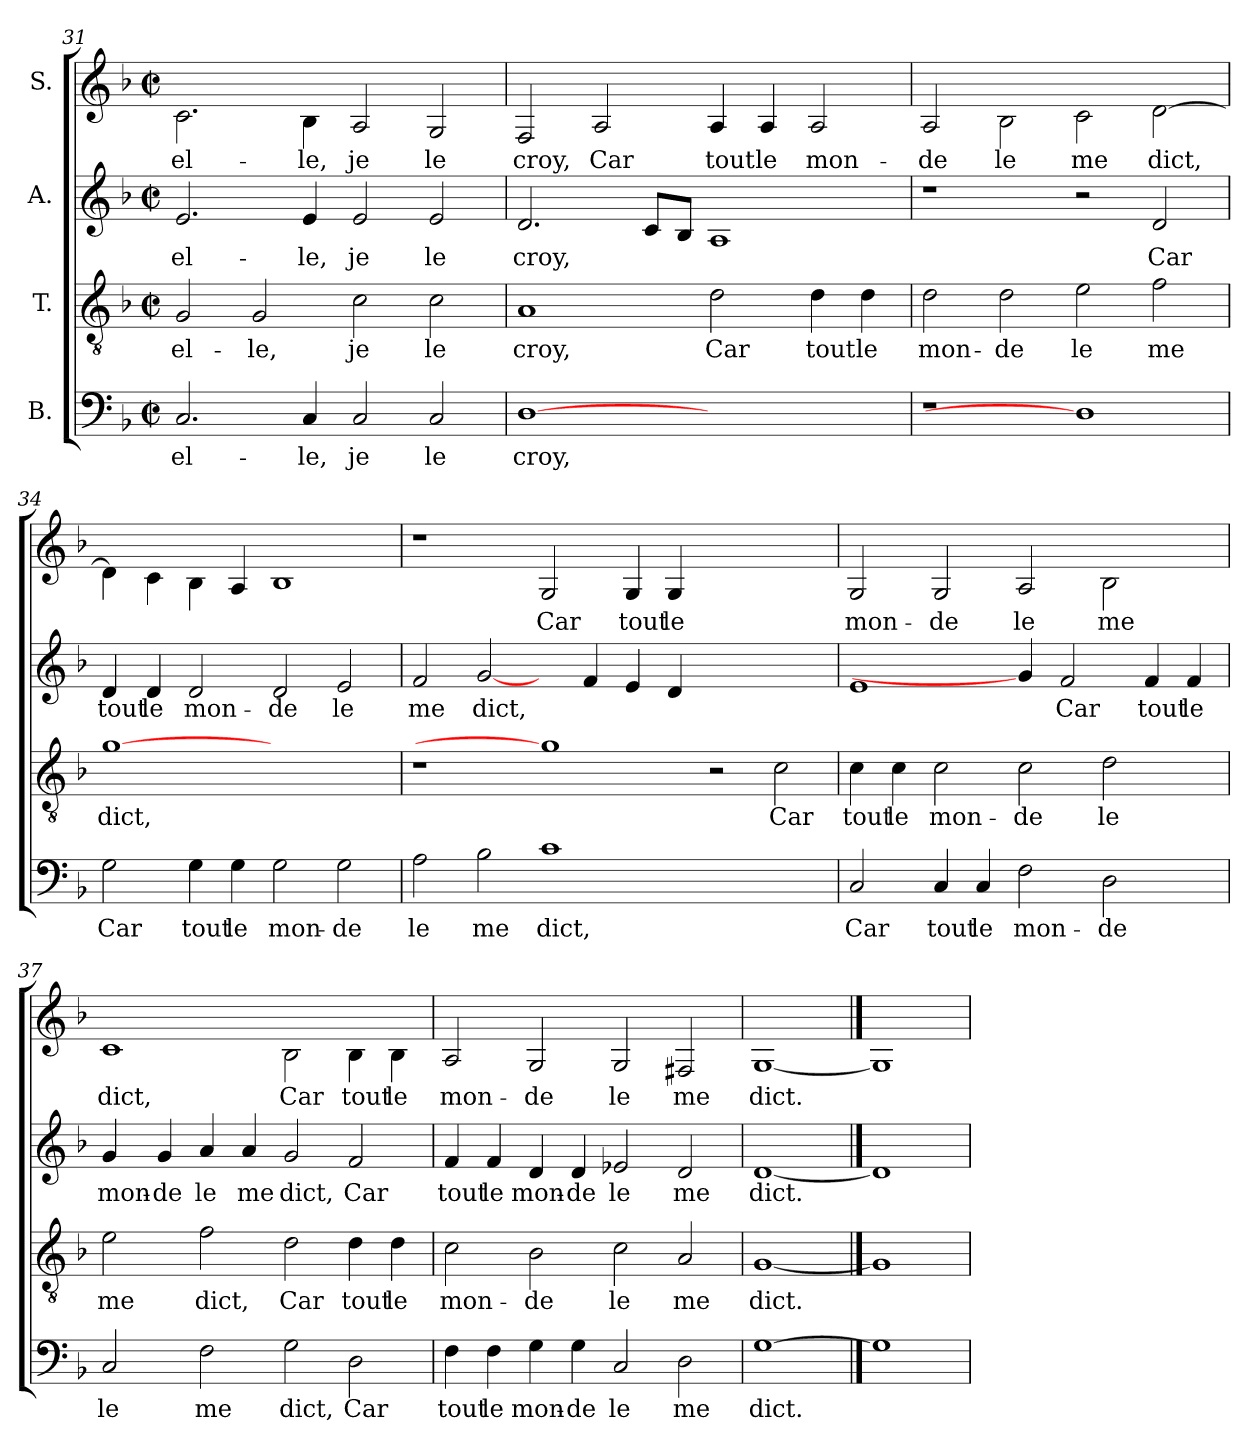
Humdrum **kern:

**kern	**text	**kern	**text	**kern	**text	**kern	**text
*part4	*part4	*part3	*part3	*part2	*part2	*part1	*part1
*staff4	*staff4	*staff3	*staff3	*staff2	*staff2	*staff1	*staff1
*I"B.	*	*I"T.	*	*I"A.	*	*I"S.	*
*clefF4	*	*clefGv2	*	*clefG2	*	*clefG2	*
*	*	*ITrd-7c-12	*	*	*	*ITrd-7c-12	*
*k[b-]	*	*k[b-]	*	*k[b-]	*	*k[b-]	*
*F:	*	*F:	*	*F:	*	*F:	*
*M2/2	*	*M2/2	*	*M2/2	*	*M2/2	*
*met(c|)	*	*met(c|)	*	*met(c|)	*	*met(c|)	*
=31	=31	=31	=31	=31	=31	=31	=31
2.C/	el-	2g/	el-	2.e/	el-	2.cc\	el-
.	.	2g/	-le,	.	.	.	.
4C/	-le,	.	.	4e/	-le,	4b-\	-le,
2C/	je	2cc\	je	2e/	je	2a/	je
2C/	le	2cc\	le	2e/	le	2g/	le
=32	=32	=32	=32	=32	=32	=32	=32
[1D	croy,	1a	croy,	2.d/	croy,	2f/	croy,
.	.	.	.	.	.	2a/	Car
.	.	.	.	8c/L	.	.	.
.	.	.	.	8B-/J	.	.	.
1ryy	.	2dd\	Car	1A	.	4a/	tout
.	.	.	.	.	.	4a/	le
.	.	4dd\	tout	.	.	2a/	mon-
.	.	4dd\	le	.	.	.	.
=33	=33	=33	=33	=33	=33	=33	=33
1r	.	2dd\	mon-	1r	.	2a/	-de
.	.	2dd\	-de	.	.	2b-\	le
1D]	.	2ee\	le	2r	.	2cc\	me
.	.	2ff\	me	2d/	Car	[2dd\	dict,
!!LO:LB:g=z
=34	=34	=34	=34	=34	=34	=34	=34
2G\	Car	[1gg	dict,	4d/	tout	4dd\]	.
.	.	.	.	4d/	le	4cc\	.
4G\	tout	.	.	2d/	mon-	4b-\	.
4G\	le	.	.	.	.	4a/	.
2G\	mon-	1ryy	.	2d/	-de	1b-	.
2G\	-de	.	.	2e/	le	.	.
=35	=35	=35	=35	=35	=35	=35	=35
2A\	le	1r	.	2f/	me	1r	.
2B-\	me	.	.	[2g/	dict,	.	.
1c	dict,	1gg]	.	4ryy	.	2g/	Car
.	.	.	.	4f/	.	.	.
.	.	.	.	4e/	.	4g/	tout
.	.	.	.	4d/	.	4g/	le
1ryy	.	2r	.	1ryy	.	1ryy	.
.	.	2cc\	Car	.	.	.	.
=36	=36	=36	=36	=36	=36	=36	=36
2C/	Car	4cc\	tout	1e	.	2g/	mon-
.	.	4cc\	le	.	.	.	.
4C/	tout	2cc\	mon-	.	.	2g/	-de
4C/	le	.	.	.	.	.	.
2F\	mon-	2cc\	-de	4g/]	.	2a/	le
.	.	.	.	2f/	Car	.	.
2D\	-de	2dd\	le	.	.	2b-\	me
.	.	.	.	4f/	tout	.	.
4ryy	.	4ryy	.	4f/	le	4ryy	.
=37	=37	=37	=37	=37	=37	=37	=37
2C/	le	2ee\	me	4g/	mon-	1cc	dict,
.	.	.	.	4g/	-de	.	.
2F\	me	2ff\	dict,	4a/	le	.	.
.	.	.	.	4a/	me	.	.
2G\	dict,	2dd\	Car	2g/	dict,	2b-\	Car
2D\	Car	4dd\	tout	2f/	Car	4b-\	tout
.	.	4dd\	le	.	.	4b-\	le
=38	=38	=38	=38	=38	=38	=38	=38
4F\	tout	2cc\	mon-	4f/	tout	2a/	mon-
4F\	le	.	.	4f/	le	.	.
4G\	mon-	2b-\	-de	4d/	mon-	2g/	-de
4G\	-de	.	.	4d/	-de	.	.
2C/	le	2cc\	le	2e-X/	le	2g/	le
2D\	me	2a/	me	2d/	me	2f#X/	me
=39	=39	=39	=39	=39	=39	=39	=39
[1G	dict.	[1g	dict.	[1d	dict.	[1g	dict.
==40	==40	==40	==40	==40	==40	==40	==40
1G]	.	1g]	.	1d]	.	1g]	.
=	=	=	=	=	=	=	=
*-	*-	*-	*-	*-	*-	*-	*-
